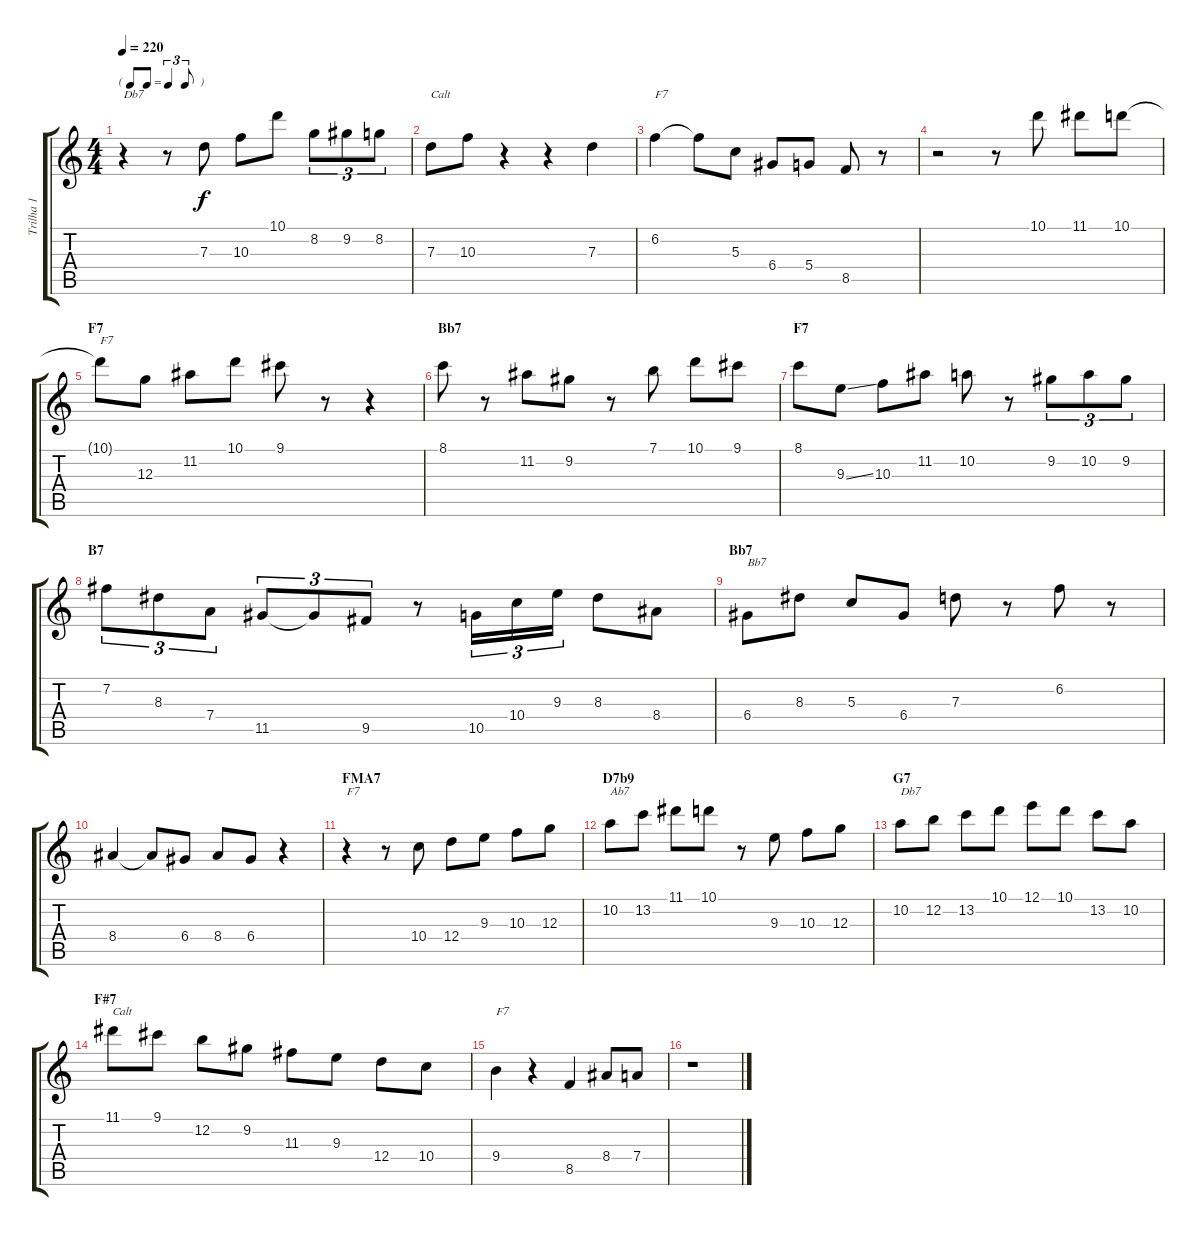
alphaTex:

\track ("Trilha 1" "Trilha 1") {instrument electricguitarjazz}
\staff {score tabs}
\tuning (E4 B3 G3 D3 A2 E2) {hide}
\ts (4 4)
\tf triplet8th
\tempo 220
\clef g2
\ks c
r.4{txt "Db7" dy f} r.8 7.3.8 10.3.8 10.1.8 8.2.8{tu (3 2)} 9.2.8{tu (3 2)} 8.2.8{tu (3 2)} |
7.3.8{txt "Calt"} 10.3.8 r.4 r.4 7.3.4 |
6.2.4{txt "F7"} 6.2{t}.8 5.3.8 6.4.8 5.4.8 8.5.8 r.8 |
r.2 r.8 10.1.8 11.1.8 10.1.8 |
\section ("" "F7")
10.1{t}.8{txt "F7"} 12.3.8 11.2.8 10.1.8 9.1.8 r.8 r.4 |
\section ("" "Bb7")
8.1.8 r.8 11.2.8 9.2.8 r.8 7.1.8 10.1.8 9.1.8 |
\section ("" "F7")
8.1.8 9.3{ss}.8 10.3.8 11.2.8 10.2.8 r.8 9.2.8{tu (3 2)} 10.2.8{tu (3 2)} 9.2.8{tu (3 2)} |
\section ("" "B7")
7.2.8{tu (3 2)} 8.3.8{tu (3 2)} 7.4.8{tu (3 2)} 11.5.8{tu (3 2)} 11.5{t}.8{tu (3 2)} 9.5.8{tu (3 2)} r.8 10.5.16{tu (3 2)} 10.4.16{tu (3 2)} 9.3.16{tu (3 2)} 8.3.8 8.4.8 |
\section ("" "Bb7")
6.4.8{txt "Bb7"} 8.3.8 5.3.8 6.4.8 7.3.8 r.8 6.2.8 r.8 |
8.4.4 8.4{t}.8 6.4.8 8.4.8 6.4.8 r.4 |
\section ("" "FMA7")
r.4{txt "F7"} r.8 10.4.8 12.4.8 9.3.8 10.3.8 12.3.8 |
\section ("" "D7b9")
10.2.8{txt "Ab7"} 13.2.8 11.1.8 10.1.8 r.8 9.3.8 10.3.8 12.3.8 |
\section ("" "G7")
10.2.8{txt "Db7"} 12.2.8 13.2.8 10.1.8 12.1.8 10.1.8 13.2.8 10.2.8 |
\section ("" "F#7")
11.1.8{txt "Calt"} 9.1.8 12.2.8 9.2.8 11.3.8 9.3.8 12.4.8 10.4.8 |
9.4.4{txt "F7"} r.4 8.5.4 8.4.8 7.4.8 |
r.1
